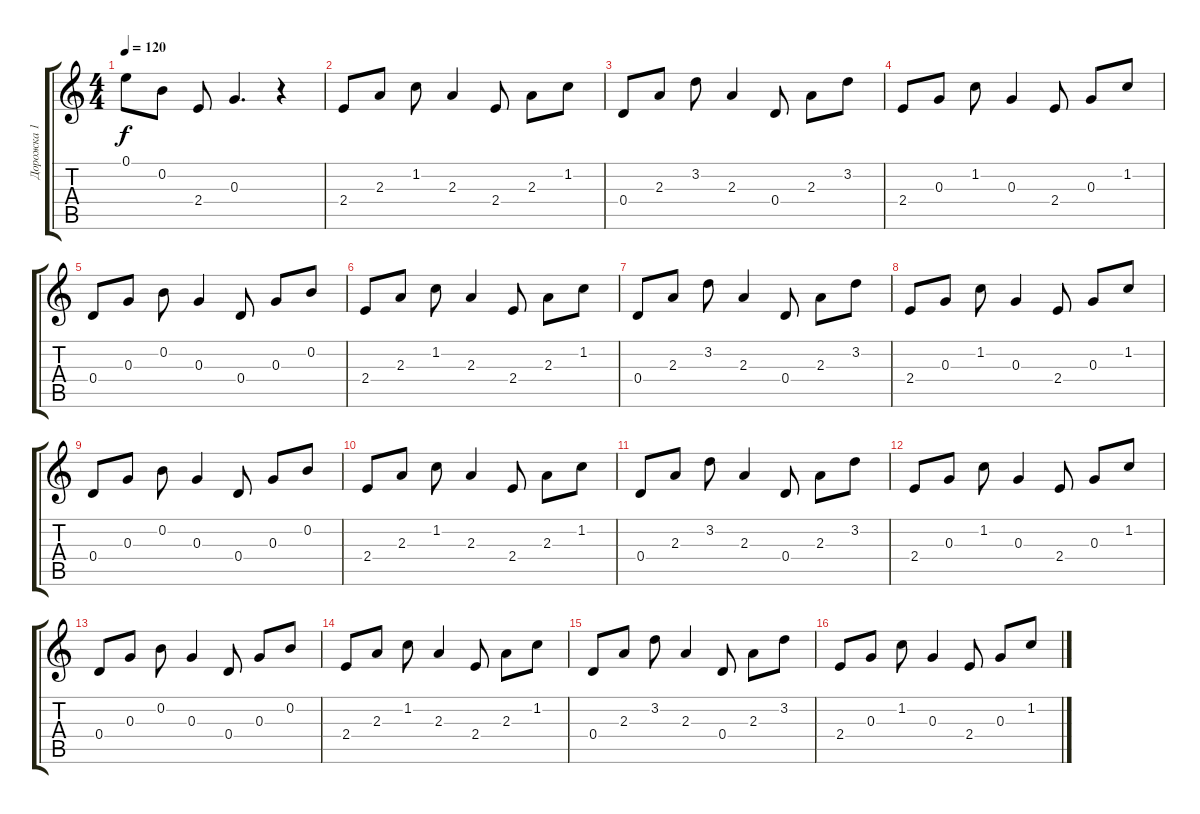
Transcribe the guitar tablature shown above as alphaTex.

\track ("Дорожка 1" "Дорожка 1") {instrument acousticguitarnylon}
\staff {score tabs}
\tuning (E4 B3 G3 D3 A2 E2) {hide}
\ts (4 4)
\tempo 120
\clef g2
\ks c
0.1.8{dy f} 0.2.8 2.4.8 0.3.4{d} r.4 |
2.4.8{volume 16 instrument acousticguitarnylon} 2.3.8 1.2.8 2.3.4 2.4.8 2.3.8 1.2.8 |
0.4.8 2.3.8 3.2.8 2.3.4 0.4.8 2.3.8 3.2.8 |
2.4.8 0.3.8 1.2.8 0.3.4 2.4.8 0.3.8 1.2.8 |
0.4.8 0.3.8 0.2.8 0.3.4 0.4.8 0.3.8 0.2.8 |
2.4.8{volume 16 instrument acousticguitarnylon} 2.3.8 1.2.8 2.3.4 2.4.8 2.3.8 1.2.8 |
0.4.8 2.3.8 3.2.8 2.3.4 0.4.8 2.3.8 3.2.8 |
2.4.8 0.3.8 1.2.8 0.3.4 2.4.8 0.3.8 1.2.8 |
0.4.8 0.3.8 0.2.8 0.3.4 0.4.8 0.3.8 0.2.8 |
2.4.8{volume 16 instrument acousticguitarnylon} 2.3.8 1.2.8 2.3.4 2.4.8 2.3.8 1.2.8 |
0.4.8 2.3.8 3.2.8 2.3.4 0.4.8 2.3.8 3.2.8 |
2.4.8 0.3.8 1.2.8 0.3.4 2.4.8 0.3.8 1.2.8 |
0.4.8 0.3.8 0.2.8 0.3.4 0.4.8 0.3.8 0.2.8 |
2.4.8{volume 16 instrument acousticguitarnylon} 2.3.8 1.2.8 2.3.4 2.4.8 2.3.8 1.2.8 |
0.4.8 2.3.8 3.2.8 2.3.4 0.4.8 2.3.8 3.2.8 |
2.4.8 0.3.8 1.2.8 0.3.4 2.4.8 0.3.8 1.2.8
